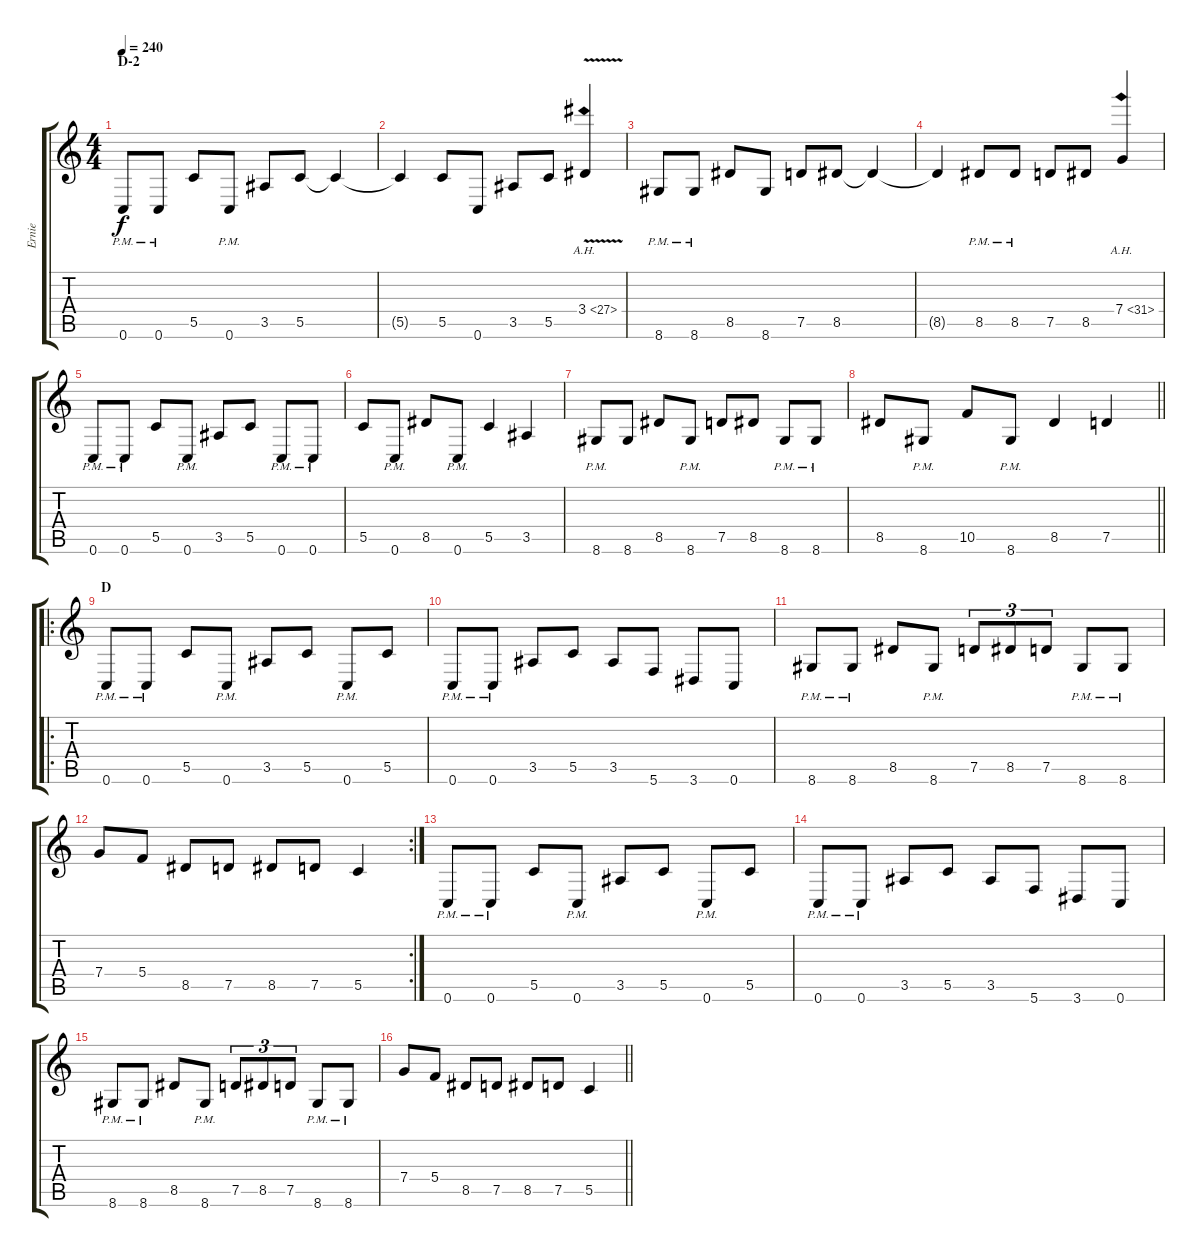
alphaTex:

\track ("Ernie" "Ernie") {instrument distortionguitar}
\staff {score tabs}
\tuning (D4 A3 F3 C3 G2 C2) {hide}
\ts (4 4)
\section ("" "D-2")
\tempo 240
\clef g2
\ks c
0.6{pm}.8{dy f} 0.6{pm}.8 5.5.8 0.6{pm}.8 3.5.8 5.5.8 5.5{t}.4 |
5.5{t}.4 5.5.8 0.6.8 3.5.8 5.5.8 3.4{ah 24 v}.4 |
8.6{pm}.8 8.6{pm}.8 8.5.8 8.6.8 7.5.8 8.5.8 8.5{t}.4 |
8.5{t}.4 8.5{pm}.8 8.5{pm}.8 7.5.8 8.5.8 7.4{ah 24}.4 |
0.6{pm}.8 0.6{pm}.8 5.5.8 0.6{pm}.8 3.5.8 5.5.8 0.6{pm}.8 0.6{pm}.8 |
5.5.8 0.6{pm}.8 8.5.8 0.6{pm}.8 5.5.4 3.5.4 |
8.6{pm}.8 8.6.8 8.5.8 8.6{pm}.8 7.5.8 8.5.8 8.6{pm}.8 8.6{pm}.8 |
\barLineRight lightlight
8.5.8 8.6{pm}.8 10.5.8 8.6{pm}.8 8.5.4 7.5.4 |
\ro
\section ("" "D")
0.6{pm}.8 0.6{pm}.8 5.5.8 0.6{pm}.8 3.5.8 5.5.8 0.6{pm}.8 5.5.8 |
0.6{pm}.8 0.6{pm}.8 3.5.8 5.5.8 3.5.8 5.6.8 3.6.8 0.6.8 |
8.6{pm}.8 8.6{pm}.8 8.5.8 8.6{pm}.8 7.5.8{tu (3 2)} 8.5.8{tu (3 2)} 7.5.8{tu (3 2)} 8.6{pm}.8 8.6{pm}.8 |
\rc 2
7.4.8 5.4.8 8.5.8 7.5.8 8.5.8 7.5.8 5.5.4 |
0.6{pm}.8 0.6{pm}.8 5.5.8 0.6{pm}.8 3.5.8 5.5.8 0.6{pm}.8 5.5.8 |
0.6{pm}.8 0.6{pm}.8 3.5.8 5.5.8 3.5.8 5.6.8 3.6.8 0.6.8 |
8.6{pm}.8 8.6{pm}.8 8.5.8 8.6{pm}.8 7.5.8{tu (3 2)} 8.5.8{tu (3 2)} 7.5.8{tu (3 2)} 8.6{pm}.8 8.6{pm}.8 |
\barLineRight lightlight
7.4.8 5.4.8 8.5.8 7.5.8 8.5.8 7.5.8 5.5.4
